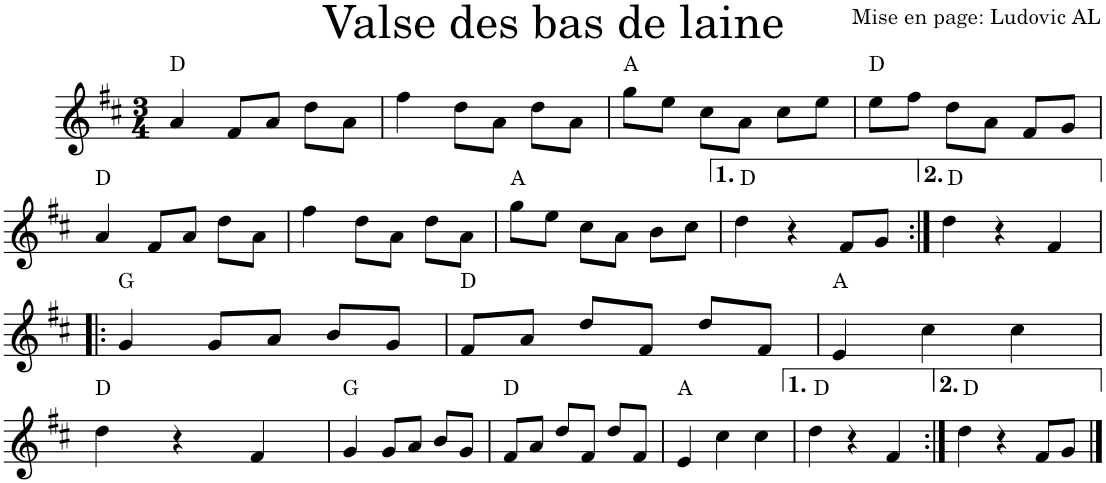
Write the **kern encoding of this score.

**kern	**harte
*part1	*part1
*staff1	*
*I"Voice	*
*I'V	*
*clefG2	*
*k[f#c#]	*
*M3/4	*
=1	=1
4a/	D:maj
8f#/L	.
8a/J	.
8dd\L	.
8a\J	.
=2	=2
4ff#\	.
8dd\L	.
8a\J	.
8dd\L	.
8a\J	.
=3	=3
8gg\L	A:maj
8ee\J	.
8cc#\L	.
8a\J	.
8cc#\L	.
8ee\J	.
=4	=4
8ee\L	D:maj
8ff#\J	.
8dd\L	.
8a\J	.
8f#/L	.
8g/J	.
!!LO:LB:g=z
=5	=5
4a/	D:maj
8f#/L	.
8a/J	.
8dd\L	.
8a\J	.
=6	=6
4ff#\	.
8dd\L	.
8a\J	.
8dd\L	.
8a\J	.
=7	=7
8gg\L	A:maj
8ee\J	.
8cc#\L	.
8a\J	.
8b\L	.
8cc#\J	.
=8	=8
4dd\	D:maj
4r	.
8f#/L	.
8g/J	.
=9:|!	=9:|!
4dd\	D:maj
4r	.
4f#/	.
!!LO:LB:g=z
=10!|:	=10!|:
4g/	G:maj
8g/L	.
8a/J	.
8b/L	.
8g/J	.
=11	=11
8f#/L	D:maj
8a/J	.
8dd/L	.
8f#/J	.
8dd/L	.
8f#/J	.
=12	=12
4e/	A:maj
4cc#\	.
4cc#\	.
!!LO:LB:g=z
=13	=13
4dd\	D:maj
4r	.
4f#/	.
=14	=14
4g/	G:maj
8g/L	.
8a/J	.
8b/L	.
8g/J	.
=15	=15
8f#/L	D:maj
8a/J	.
8dd/L	.
8f#/J	.
8dd/L	.
8f#/J	.
=16	=16
4e/	A:maj
4cc#\	.
4cc#\	.
=17	=17
4dd\	D:maj
4r	.
4f#/	.
=18:|!	=18:|!
4dd\	D:maj
4r	.
8f#/L	.
8g/J	.
==	==
*-	*-
